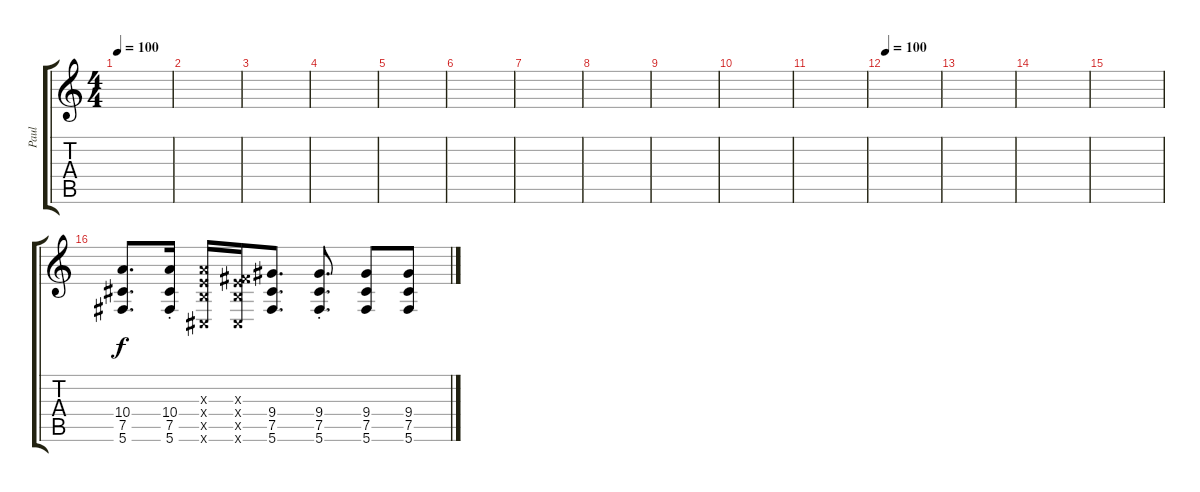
\track ("Paul" "Paul") {instrument distortionguitar}
\staff {score tabs}
\tuning (Db4 Ab3 E3 B2 Gb2 Db2) {hide}
\ts (4 4)
\tempo 100
\clef g2
\ks c
|
|
|
|
|
|
|
|
|
|
|
\tempo 100
|
|
|
|
(10.4 7.5 5.6).8{d volume 13 balance 14} (10.4{st} 7.5{st} 5.6{st}).16 (0.3{x} 10.4{x} 5.5{x} 0.6{x}).16 (0.3{x} 7.4{x} 5.5{x} 0.6{x}).16 (9.4 7.5 5.6).8{d} (9.4{st} 7.5{st} 5.6{st}).8{d} (9.4 7.5 5.6).8 (9.4 7.5 5.6).8
